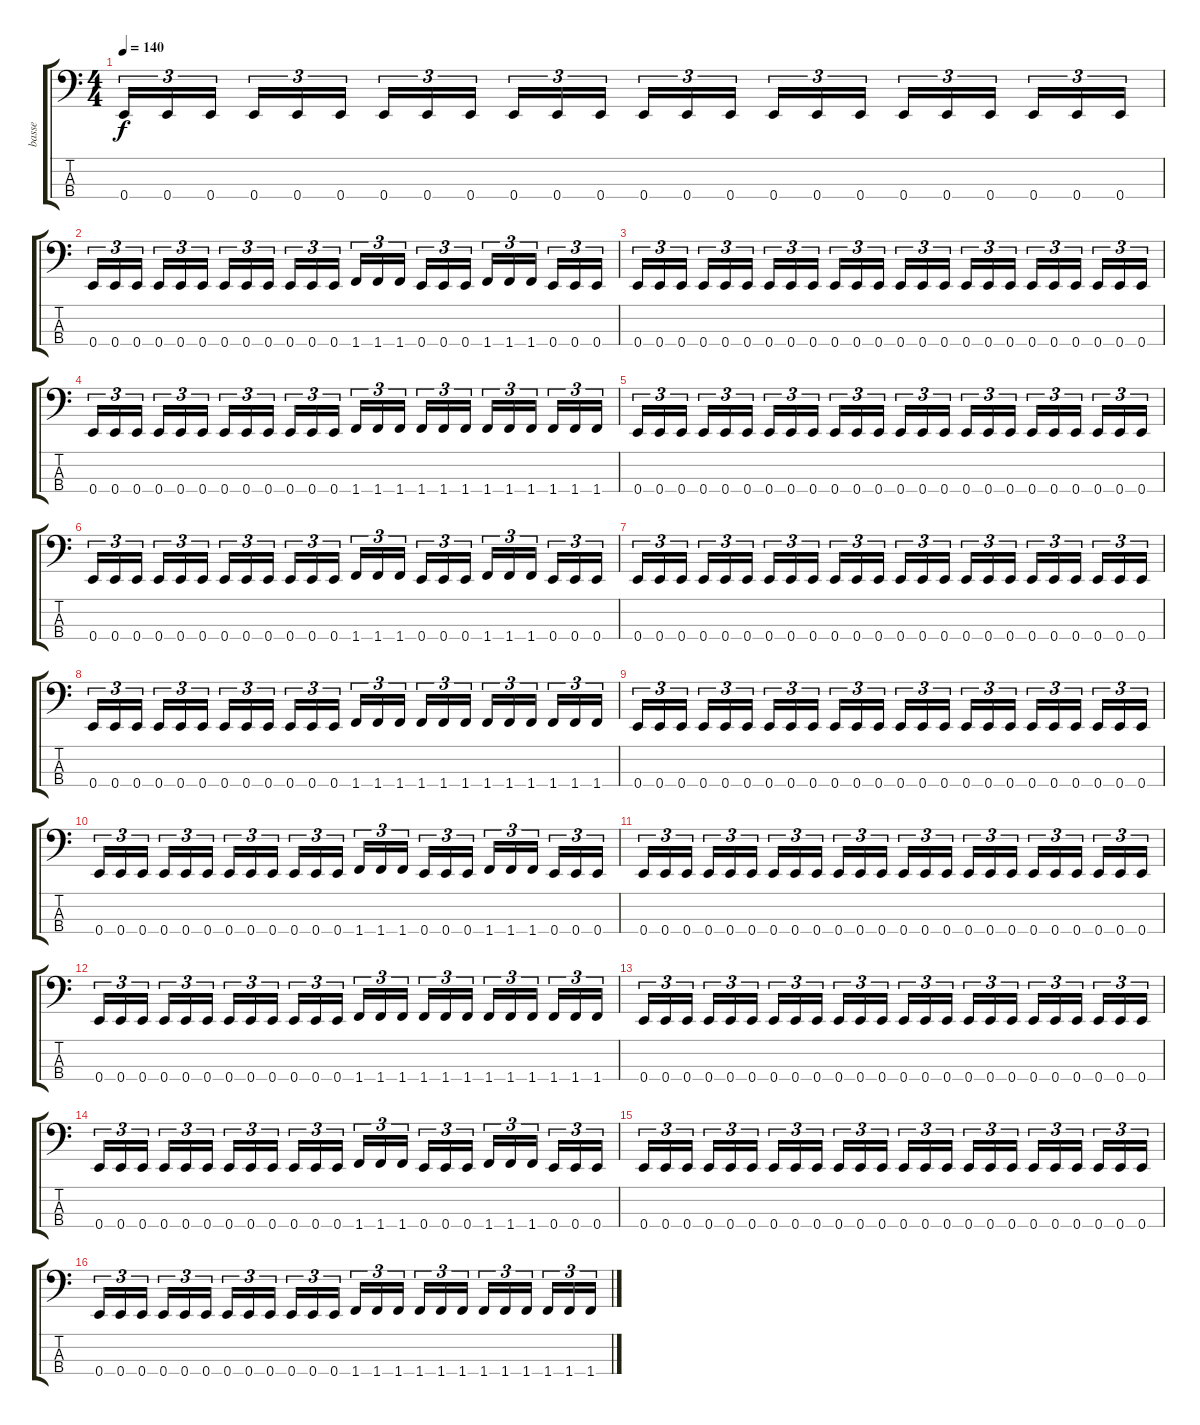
\track ("basse" "basse") {instrument electricbasspick}
\staff {score tabs}
\tuning (G2 D2 A1 E1) {hide}
\ts (4 4)
\tempo 140
\clef f4
\ks c
0.4.16{tu (3 2) dy f instrument electricbasspick} 0.4.16{tu (3 2)} 0.4.16{tu (3 2)} 0.4.16{tu (3 2)} 0.4.16{tu (3 2)} 0.4.16{tu (3 2)} 0.4.16{tu (3 2)} 0.4.16{tu (3 2)} 0.4.16{tu (3 2)} 0.4.16{tu (3 2)} 0.4.16{tu (3 2)} 0.4.16{tu (3 2)} 0.4.16{tu (3 2)} 0.4.16{tu (3 2)} 0.4.16{tu (3 2)} 0.4.16{tu (3 2)} 0.4.16{tu (3 2)} 0.4.16{tu (3 2)} 0.4.16{tu (3 2)} 0.4.16{tu (3 2)} 0.4.16{tu (3 2)} 0.4.16{tu (3 2)} 0.4.16{tu (3 2)} 0.4.16{tu (3 2)} |
0.4.16{tu (3 2)} 0.4.16{tu (3 2)} 0.4.16{tu (3 2)} 0.4.16{tu (3 2)} 0.4.16{tu (3 2)} 0.4.16{tu (3 2)} 0.4.16{tu (3 2)} 0.4.16{tu (3 2)} 0.4.16{tu (3 2)} 0.4.16{tu (3 2)} 0.4.16{tu (3 2)} 0.4.16{tu (3 2)} 1.4.16{tu (3 2)} 1.4.16{tu (3 2)} 1.4.16{tu (3 2)} 0.4.16{tu (3 2)} 0.4.16{tu (3 2)} 0.4.16{tu (3 2)} 1.4.16{tu (3 2)} 1.4.16{tu (3 2)} 1.4.16{tu (3 2)} 0.4.16{tu (3 2)} 0.4.16{tu (3 2)} 0.4.16{tu (3 2)} |
0.4.16{tu (3 2)} 0.4.16{tu (3 2)} 0.4.16{tu (3 2)} 0.4.16{tu (3 2)} 0.4.16{tu (3 2)} 0.4.16{tu (3 2)} 0.4.16{tu (3 2)} 0.4.16{tu (3 2)} 0.4.16{tu (3 2)} 0.4.16{tu (3 2)} 0.4.16{tu (3 2)} 0.4.16{tu (3 2)} 0.4.16{tu (3 2)} 0.4.16{tu (3 2)} 0.4.16{tu (3 2)} 0.4.16{tu (3 2)} 0.4.16{tu (3 2)} 0.4.16{tu (3 2)} 0.4.16{tu (3 2)} 0.4.16{tu (3 2)} 0.4.16{tu (3 2)} 0.4.16{tu (3 2)} 0.4.16{tu (3 2)} 0.4.16{tu (3 2)} |
0.4.16{tu (3 2)} 0.4.16{tu (3 2)} 0.4.16{tu (3 2)} 0.4.16{tu (3 2)} 0.4.16{tu (3 2)} 0.4.16{tu (3 2)} 0.4.16{tu (3 2)} 0.4.16{tu (3 2)} 0.4.16{tu (3 2)} 0.4.16{tu (3 2)} 0.4.16{tu (3 2)} 0.4.16{tu (3 2)} 1.4.16{tu (3 2)} 1.4.16{tu (3 2)} 1.4.16{tu (3 2)} 1.4.16{tu (3 2)} 1.4.16{tu (3 2)} 1.4.16{tu (3 2)} 1.4.16{tu (3 2)} 1.4.16{tu (3 2)} 1.4.16{tu (3 2)} 1.4.16{tu (3 2)} 1.4.16{tu (3 2)} 1.4.16{tu (3 2)} |
0.4.16{tu (3 2)} 0.4.16{tu (3 2)} 0.4.16{tu (3 2)} 0.4.16{tu (3 2)} 0.4.16{tu (3 2)} 0.4.16{tu (3 2)} 0.4.16{tu (3 2)} 0.4.16{tu (3 2)} 0.4.16{tu (3 2)} 0.4.16{tu (3 2)} 0.4.16{tu (3 2)} 0.4.16{tu (3 2)} 0.4.16{tu (3 2)} 0.4.16{tu (3 2)} 0.4.16{tu (3 2)} 0.4.16{tu (3 2)} 0.4.16{tu (3 2)} 0.4.16{tu (3 2)} 0.4.16{tu (3 2)} 0.4.16{tu (3 2)} 0.4.16{tu (3 2)} 0.4.16{tu (3 2)} 0.4.16{tu (3 2)} 0.4.16{tu (3 2)} |
0.4.16{tu (3 2)} 0.4.16{tu (3 2)} 0.4.16{tu (3 2)} 0.4.16{tu (3 2)} 0.4.16{tu (3 2)} 0.4.16{tu (3 2)} 0.4.16{tu (3 2)} 0.4.16{tu (3 2)} 0.4.16{tu (3 2)} 0.4.16{tu (3 2)} 0.4.16{tu (3 2)} 0.4.16{tu (3 2)} 1.4.16{tu (3 2)} 1.4.16{tu (3 2)} 1.4.16{tu (3 2)} 0.4.16{tu (3 2)} 0.4.16{tu (3 2)} 0.4.16{tu (3 2)} 1.4.16{tu (3 2)} 1.4.16{tu (3 2)} 1.4.16{tu (3 2)} 0.4.16{tu (3 2)} 0.4.16{tu (3 2)} 0.4.16{tu (3 2)} |
0.4.16{tu (3 2)} 0.4.16{tu (3 2)} 0.4.16{tu (3 2)} 0.4.16{tu (3 2)} 0.4.16{tu (3 2)} 0.4.16{tu (3 2)} 0.4.16{tu (3 2)} 0.4.16{tu (3 2)} 0.4.16{tu (3 2)} 0.4.16{tu (3 2)} 0.4.16{tu (3 2)} 0.4.16{tu (3 2)} 0.4.16{tu (3 2)} 0.4.16{tu (3 2)} 0.4.16{tu (3 2)} 0.4.16{tu (3 2)} 0.4.16{tu (3 2)} 0.4.16{tu (3 2)} 0.4.16{tu (3 2)} 0.4.16{tu (3 2)} 0.4.16{tu (3 2)} 0.4.16{tu (3 2)} 0.4.16{tu (3 2)} 0.4.16{tu (3 2)} |
0.4.16{tu (3 2)} 0.4.16{tu (3 2)} 0.4.16{tu (3 2)} 0.4.16{tu (3 2)} 0.4.16{tu (3 2)} 0.4.16{tu (3 2)} 0.4.16{tu (3 2)} 0.4.16{tu (3 2)} 0.4.16{tu (3 2)} 0.4.16{tu (3 2)} 0.4.16{tu (3 2)} 0.4.16{tu (3 2)} 1.4.16{tu (3 2)} 1.4.16{tu (3 2)} 1.4.16{tu (3 2)} 1.4.16{tu (3 2)} 1.4.16{tu (3 2)} 1.4.16{tu (3 2)} 1.4.16{tu (3 2)} 1.4.16{tu (3 2)} 1.4.16{tu (3 2)} 1.4.16{tu (3 2)} 1.4.16{tu (3 2)} 1.4.16{tu (3 2)} |
0.4.16{tu (3 2)} 0.4.16{tu (3 2)} 0.4.16{tu (3 2)} 0.4.16{tu (3 2)} 0.4.16{tu (3 2)} 0.4.16{tu (3 2)} 0.4.16{tu (3 2)} 0.4.16{tu (3 2)} 0.4.16{tu (3 2)} 0.4.16{tu (3 2)} 0.4.16{tu (3 2)} 0.4.16{tu (3 2)} 0.4.16{tu (3 2)} 0.4.16{tu (3 2)} 0.4.16{tu (3 2)} 0.4.16{tu (3 2)} 0.4.16{tu (3 2)} 0.4.16{tu (3 2)} 0.4.16{tu (3 2)} 0.4.16{tu (3 2)} 0.4.16{tu (3 2)} 0.4.16{tu (3 2)} 0.4.16{tu (3 2)} 0.4.16{tu (3 2)} |
0.4.16{tu (3 2)} 0.4.16{tu (3 2)} 0.4.16{tu (3 2)} 0.4.16{tu (3 2)} 0.4.16{tu (3 2)} 0.4.16{tu (3 2)} 0.4.16{tu (3 2)} 0.4.16{tu (3 2)} 0.4.16{tu (3 2)} 0.4.16{tu (3 2)} 0.4.16{tu (3 2)} 0.4.16{tu (3 2)} 1.4.16{tu (3 2)} 1.4.16{tu (3 2)} 1.4.16{tu (3 2)} 0.4.16{tu (3 2)} 0.4.16{tu (3 2)} 0.4.16{tu (3 2)} 1.4.16{tu (3 2)} 1.4.16{tu (3 2)} 1.4.16{tu (3 2)} 0.4.16{tu (3 2)} 0.4.16{tu (3 2)} 0.4.16{tu (3 2)} |
0.4.16{tu (3 2)} 0.4.16{tu (3 2)} 0.4.16{tu (3 2)} 0.4.16{tu (3 2)} 0.4.16{tu (3 2)} 0.4.16{tu (3 2)} 0.4.16{tu (3 2)} 0.4.16{tu (3 2)} 0.4.16{tu (3 2)} 0.4.16{tu (3 2)} 0.4.16{tu (3 2)} 0.4.16{tu (3 2)} 0.4.16{tu (3 2)} 0.4.16{tu (3 2)} 0.4.16{tu (3 2)} 0.4.16{tu (3 2)} 0.4.16{tu (3 2)} 0.4.16{tu (3 2)} 0.4.16{tu (3 2)} 0.4.16{tu (3 2)} 0.4.16{tu (3 2)} 0.4.16{tu (3 2)} 0.4.16{tu (3 2)} 0.4.16{tu (3 2)} |
0.4.16{tu (3 2)} 0.4.16{tu (3 2)} 0.4.16{tu (3 2)} 0.4.16{tu (3 2)} 0.4.16{tu (3 2)} 0.4.16{tu (3 2)} 0.4.16{tu (3 2)} 0.4.16{tu (3 2)} 0.4.16{tu (3 2)} 0.4.16{tu (3 2)} 0.4.16{tu (3 2)} 0.4.16{tu (3 2)} 1.4.16{tu (3 2)} 1.4.16{tu (3 2)} 1.4.16{tu (3 2)} 1.4.16{tu (3 2)} 1.4.16{tu (3 2)} 1.4.16{tu (3 2)} 1.4.16{tu (3 2)} 1.4.16{tu (3 2)} 1.4.16{tu (3 2)} 1.4.16{tu (3 2)} 1.4.16{tu (3 2)} 1.4.16{tu (3 2)} |
0.4.16{tu (3 2)} 0.4.16{tu (3 2)} 0.4.16{tu (3 2)} 0.4.16{tu (3 2)} 0.4.16{tu (3 2)} 0.4.16{tu (3 2)} 0.4.16{tu (3 2)} 0.4.16{tu (3 2)} 0.4.16{tu (3 2)} 0.4.16{tu (3 2)} 0.4.16{tu (3 2)} 0.4.16{tu (3 2)} 0.4.16{tu (3 2)} 0.4.16{tu (3 2)} 0.4.16{tu (3 2)} 0.4.16{tu (3 2)} 0.4.16{tu (3 2)} 0.4.16{tu (3 2)} 0.4.16{tu (3 2)} 0.4.16{tu (3 2)} 0.4.16{tu (3 2)} 0.4.16{tu (3 2)} 0.4.16{tu (3 2)} 0.4.16{tu (3 2)} |
0.4.16{tu (3 2)} 0.4.16{tu (3 2)} 0.4.16{tu (3 2)} 0.4.16{tu (3 2)} 0.4.16{tu (3 2)} 0.4.16{tu (3 2)} 0.4.16{tu (3 2)} 0.4.16{tu (3 2)} 0.4.16{tu (3 2)} 0.4.16{tu (3 2)} 0.4.16{tu (3 2)} 0.4.16{tu (3 2)} 1.4.16{tu (3 2)} 1.4.16{tu (3 2)} 1.4.16{tu (3 2)} 0.4.16{tu (3 2)} 0.4.16{tu (3 2)} 0.4.16{tu (3 2)} 1.4.16{tu (3 2)} 1.4.16{tu (3 2)} 1.4.16{tu (3 2)} 0.4.16{tu (3 2)} 0.4.16{tu (3 2)} 0.4.16{tu (3 2)} |
0.4.16{tu (3 2)} 0.4.16{tu (3 2)} 0.4.16{tu (3 2)} 0.4.16{tu (3 2)} 0.4.16{tu (3 2)} 0.4.16{tu (3 2)} 0.4.16{tu (3 2)} 0.4.16{tu (3 2)} 0.4.16{tu (3 2)} 0.4.16{tu (3 2)} 0.4.16{tu (3 2)} 0.4.16{tu (3 2)} 0.4.16{tu (3 2)} 0.4.16{tu (3 2)} 0.4.16{tu (3 2)} 0.4.16{tu (3 2)} 0.4.16{tu (3 2)} 0.4.16{tu (3 2)} 0.4.16{tu (3 2)} 0.4.16{tu (3 2)} 0.4.16{tu (3 2)} 0.4.16{tu (3 2)} 0.4.16{tu (3 2)} 0.4.16{tu (3 2)} |
0.4.16{tu (3 2)} 0.4.16{tu (3 2)} 0.4.16{tu (3 2)} 0.4.16{tu (3 2)} 0.4.16{tu (3 2)} 0.4.16{tu (3 2)} 0.4.16{tu (3 2)} 0.4.16{tu (3 2)} 0.4.16{tu (3 2)} 0.4.16{tu (3 2)} 0.4.16{tu (3 2)} 0.4.16{tu (3 2)} 1.4.16{tu (3 2)} 1.4.16{tu (3 2)} 1.4.16{tu (3 2)} 1.4.16{tu (3 2)} 1.4.16{tu (3 2)} 1.4.16{tu (3 2)} 1.4.16{tu (3 2)} 1.4.16{tu (3 2)} 1.4.16{tu (3 2)} 1.4.16{tu (3 2)} 1.4.16{tu (3 2)} 1.4.16{tu (3 2)}
